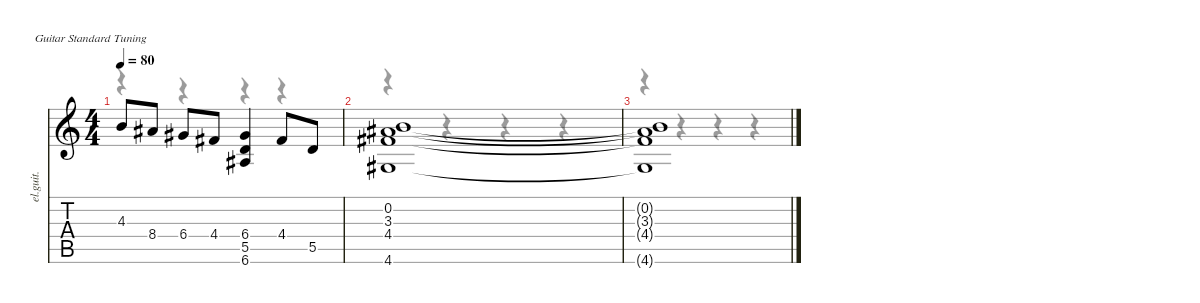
\defaultSystemsLayout 4
\hideDynamics
\bracketExtendMode nobrackets
\track ("Mario" "el.guit.") {instrument electricguitarclean}
\staff {score tabs}
\tuning (E4 B3 G3 D3 A2 E2)
\voice
\ts (4 4)
\tempo 80
\clef g2
\ks c
4.3.8{dy mf beam Up} 8.4{acc #}.8{beam Up} 6.4{acc #}.8{beam Up} 4.4{acc #}.8{beam Up} (6.4{acc #} 5.5 6.6{acc #}).4{beam Up} 4.4{acc #}.8{beam Up} 5.5.8{beam Up} |
(0.2 3.3{acc #} 4.4{acc #} 4.6{acc #}).1{beam Up} |
(0.2{t} 3.3{t acc #} 4.4{t acc #} 4.6{t acc #}).1{beam Up}
\voice
\clef g2
\ottava regular
\simile none
\ks c
r.4{dy mf beam Down} r.4{beam Down} r.4{beam Down} r.4{beam Down} |
r.4{beam Down} r.4{beam Down} r.4{beam Down} r.4{beam Down} |
r.4{beam Down} r.4{beam Down} r.4{beam Down} r.4{beam Down}
